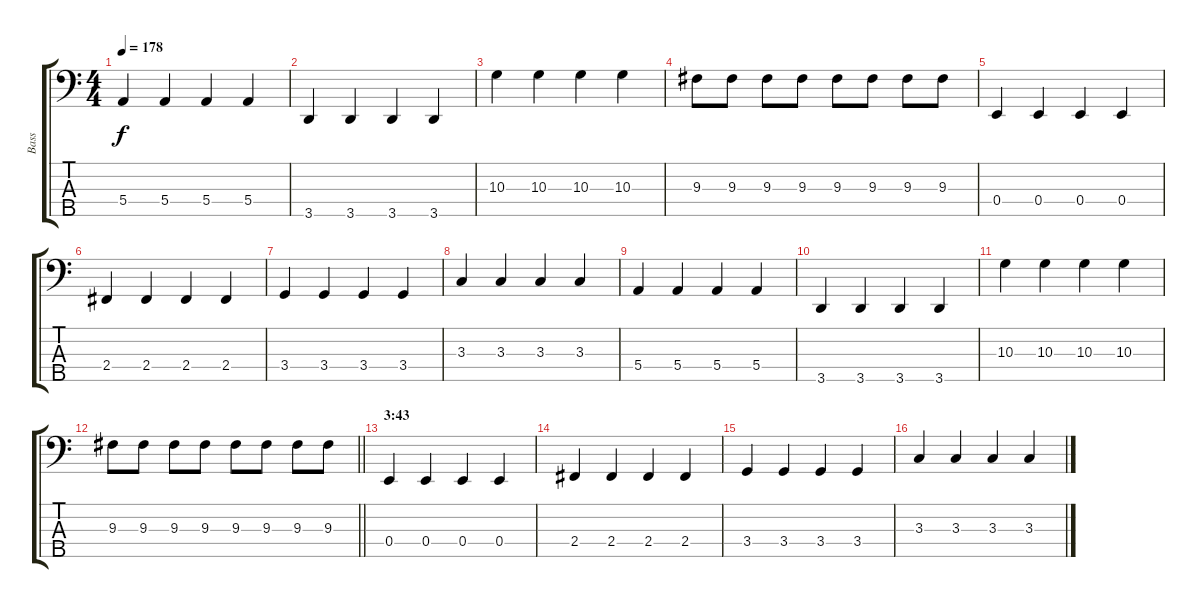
\track ("Bass" "Bass") {instrument electricbassfinger}
\staff {score tabs}
\tuning (G2 D2 A1 E1 B0) {hide}
\ts (4 4)
\tempo 178
\clef f4
\ks c
5.4.4{dy f} 5.4.4 5.4.4 5.4.4 |
3.5.4 3.5.4 3.5.4 3.5.4 |
10.3.4 10.3.4 10.3.4 10.3.4 |
9.3.8 9.3.8 9.3.8 9.3.8 9.3.8 9.3.8 9.3.8 9.3.8 |
0.4.4 0.4.4 0.4.4 0.4.4 |
2.4.4 2.4.4 2.4.4 2.4.4 |
3.4.4 3.4.4 3.4.4 3.4.4 |
3.3.4 3.3.4 3.3.4 3.3.4 |
5.4.4 5.4.4 5.4.4 5.4.4 |
3.5.4 3.5.4 3.5.4 3.5.4 |
10.3.4 10.3.4 10.3.4 10.3.4 |
\barLineRight lightlight
9.3.8 9.3.8 9.3.8 9.3.8 9.3.8 9.3.8 9.3.8 9.3.8 |
\section ("" "3:43")
0.4.4 0.4.4 0.4.4 0.4.4 |
2.4.4 2.4.4 2.4.4 2.4.4 |
3.4.4 3.4.4 3.4.4 3.4.4 |
3.3.4 3.3.4 3.3.4 3.3.4
